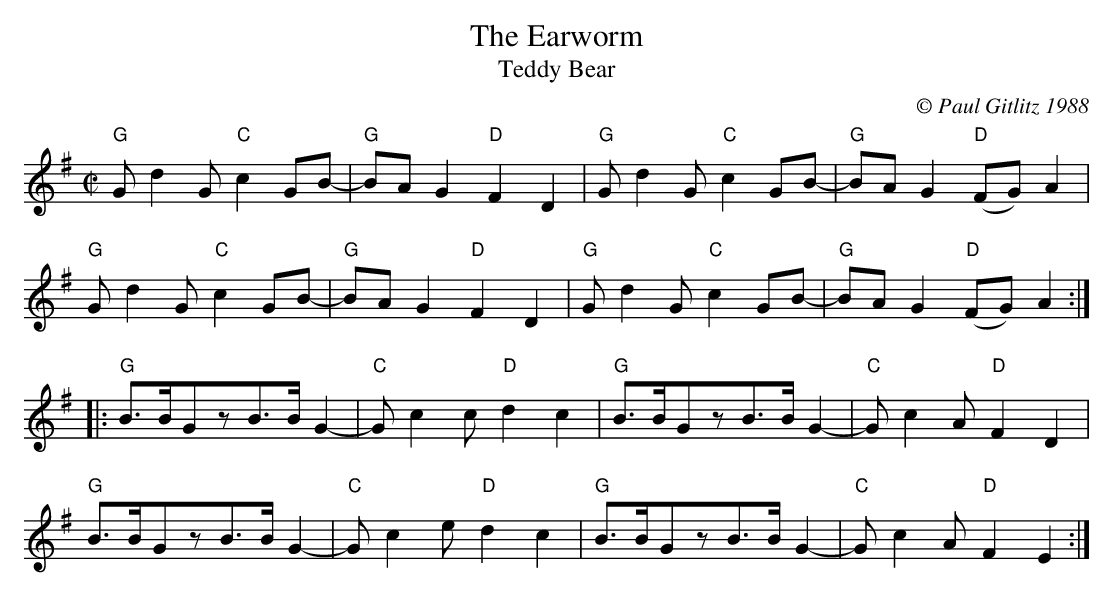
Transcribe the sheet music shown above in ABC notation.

X:1
T:Earworm, The
T:Teddy Bear
M:C|
C:© Paul Gitlitz 1988
K:G
"G"Gd2G "C"c2GB-|"G"BAG2"D"F2D2|"G"Gd2G "C"c2GB-|"G"BAG2"D"(FG)A2|!
"G"Gd2G "C"c2GB-|"G"BAG2"D"F2D2|"G"Gd2G "C"c2GB-|"G"BAG2"D"(FG)A2:|!
|:"G"B>BGzB>BG2-|"C"Gc2c"D"d2c2|"G"B>BGzB>BG2-|"C"Gc2A"D"F2D2|!
"G"B>BGzB>BG2-|"C"Gc2e"D"d2c2|"G"B>BGzB>BG2-|"C"Gc2A"D"F2E2:|!
